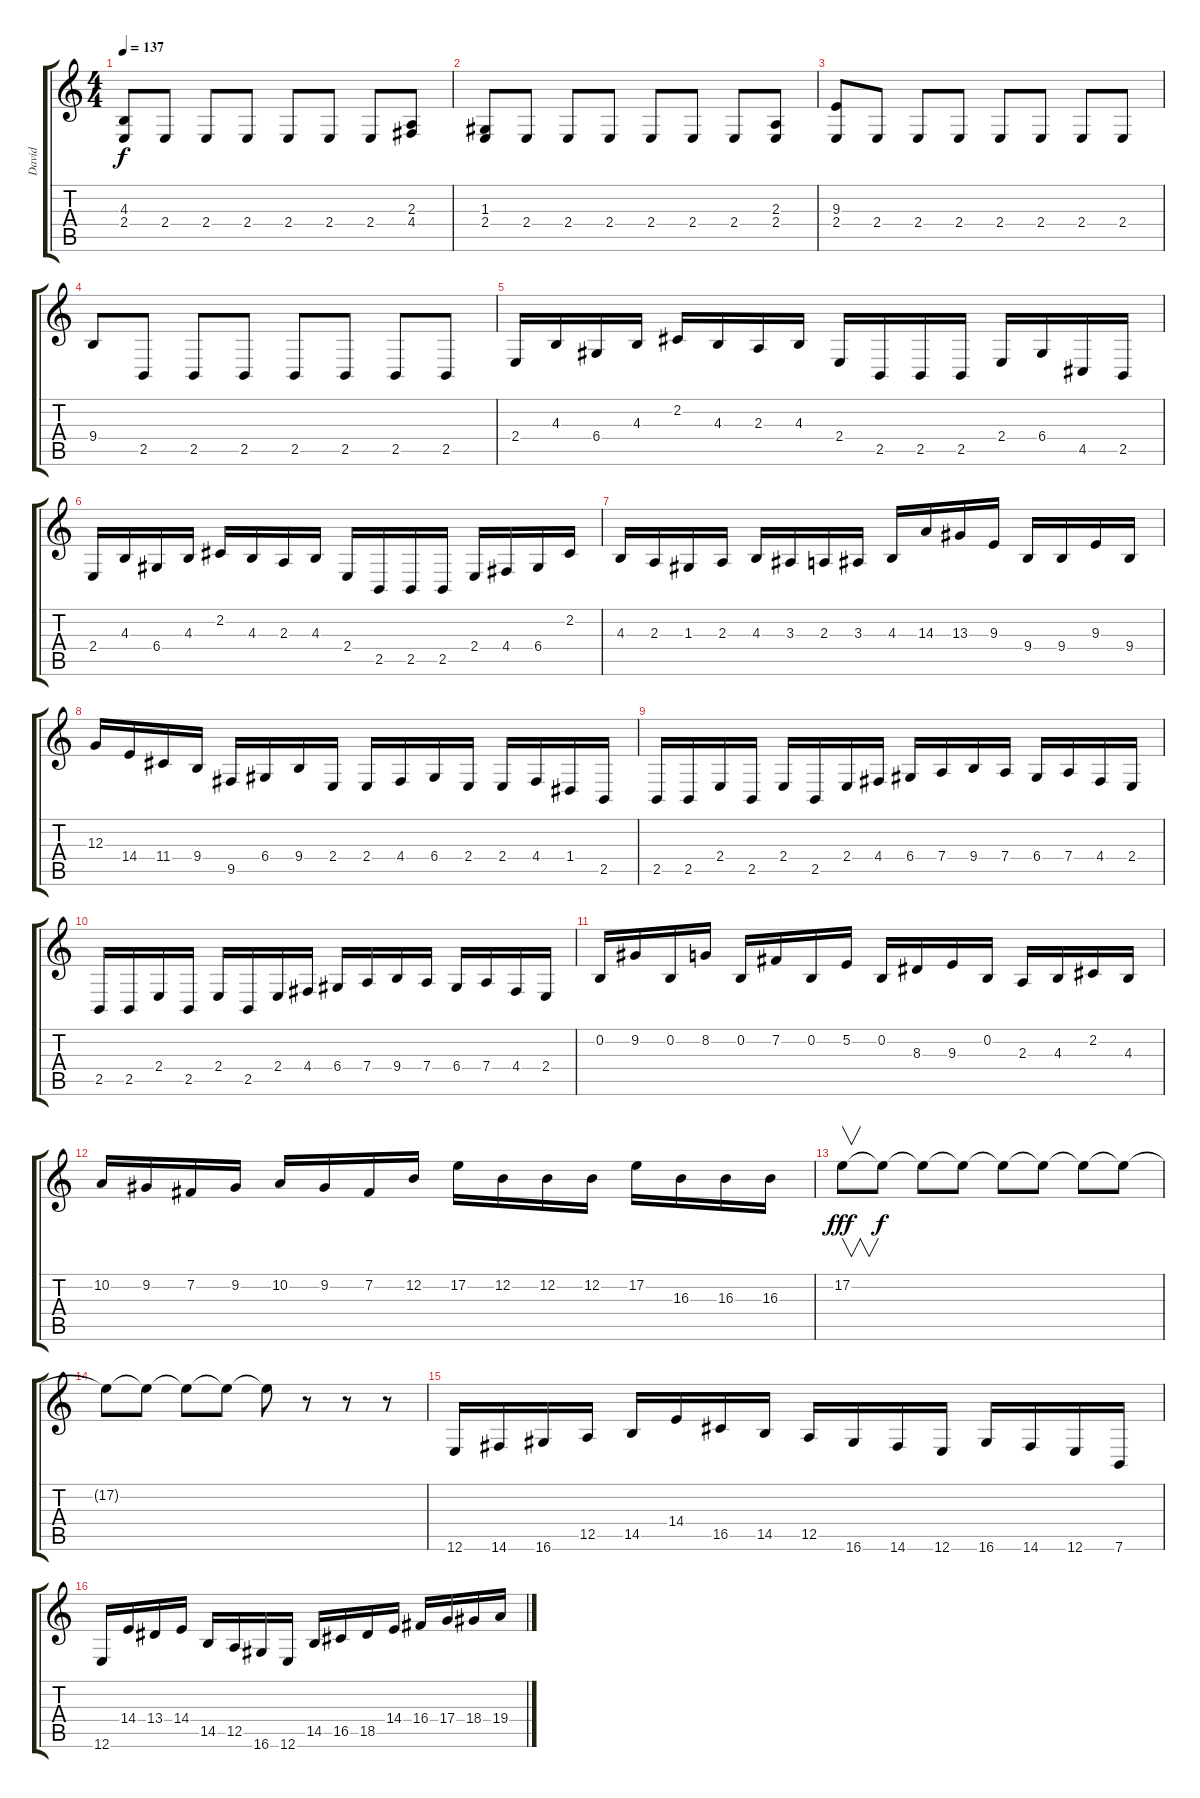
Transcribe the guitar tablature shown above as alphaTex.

\track ("David" "David") {instrument viola}
\staff {score tabs}
\tuning (E4 B3 G3 D3 A2 E2) {hide}
\ts (4 4)
\tempo 137
\clef g2
\ks c
(4.3 2.4).8{dy f} 2.4.8 2.4.8 2.4.8 2.4.8 2.4.8 2.4.8 (2.3 4.4).8 |
(1.3 2.4).8 2.4.8 2.4.8 2.4.8 2.4.8 2.4.8 2.4.8 (2.3 2.4).8 |
(9.3 2.4).8 2.4.8 2.4.8 2.4.8 2.4.8 2.4.8 2.4.8 2.4.8 |
9.4.8 2.5.8 2.5.8 2.5.8 2.5.8 2.5.8 2.5.8 2.5.8 |
2.4.16{volume 16 instrument viola} 4.3.16 6.4.16 4.3.16 2.2.16 4.3.16 2.3.16 4.3.16 2.4.16 2.5.16 2.5.16 2.5.16 2.4.16 6.4.16 4.5.16 2.5.16 |
2.4.16{volume 16 instrument viola} 4.3.16 6.4.16 4.3.16 2.2.16 4.3.16 2.3.16 4.3.16 2.4.16 2.5.16 2.5.16 2.5.16 2.4.16 4.4.16 6.4.16 2.2.16 |
4.3.16{volume 16} 2.3.16 1.3.16 2.3.16 4.3.16 3.3.16 2.3.16 3.3.16 4.3.16 14.3.16 13.3.16 9.3.16 9.4.16 9.4.16 9.3.16 9.4.16 |
12.3.16{volume 16} 14.4.16 11.4.16 9.4.16 9.5.16 6.4.16 9.4.16 2.4.16 2.4.16 4.4.16 6.4.16 2.4.16 2.4.16 4.4.16 1.4.16 2.5.16 |
2.5.16 2.5.16 2.4.16 2.5.16 2.4.16 2.5.16 2.4.16 4.4.16 6.4.16 7.4.16 9.4.16 7.4.16 6.4.16 7.4.16 4.4.16 2.4.16 |
2.5.16 2.5.16 2.4.16 2.5.16 2.4.16 2.5.16 2.4.16 4.4.16 6.4.16 7.4.16 9.4.16 7.4.16 6.4.16 7.4.16 4.4.16 2.4.16 |
0.2.16 9.2.16 0.2.16 8.2.16 0.2.16 7.2.16 0.2.16 5.2.16 0.2.16 8.3.16 9.3.16 0.2.16 2.3.16 4.3.16 2.2.16 4.3.16 |
10.2.16 9.2.16 7.2.16 9.2.16 10.2.16 9.2.16 7.2.16 12.2.16 17.2.16 12.2.16 12.2.16 12.2.16 17.2.16 16.3.16 16.3.16 16.3.16 |
17.2.8{v dy fff} 17.2{t}.8{dy f} 17.2{t}.8 17.2{t}.8 17.2{t}.8 17.2{t}.8 17.2{t}.8 17.2{t}.8 |
17.2{t}.8 17.2{t}.8 17.2{t}.8 17.2{t}.8 17.2{t}.8 r.8 r.8 r.8 |
12.6.16 14.6.16 16.6.16 12.5.16 14.5.16 14.4.16 16.5.16 14.5.16 12.5.16 16.6.16 14.6.16 12.6.16 16.6.16 14.6.16 12.6.16 7.6.16 |
12.6.16 14.4.16 13.4.16 14.4.16 14.5.16 12.5.16 16.6.16 12.6.16 14.5.16 16.5.16 18.5.16 14.4.16 16.4.16 17.4.16 18.4.16 19.4.16
